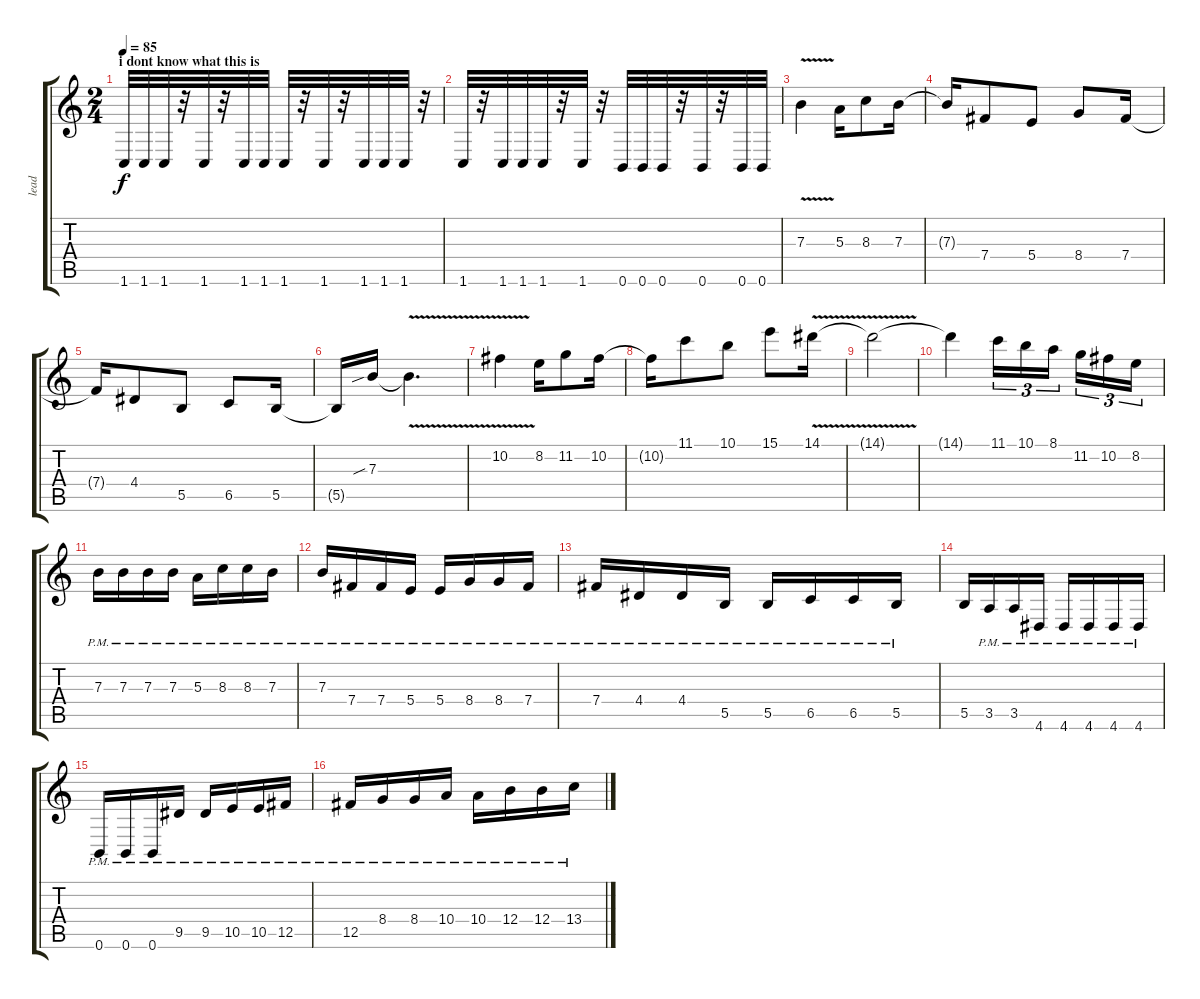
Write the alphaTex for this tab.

\track ("lead" "lead") {instrument overdrivenguitar}
\staff {score tabs}
\tuning (Db4 Ab3 E3 B2 Gb2 B1) {hide}
\ts (2 4)
\section ("" "i dont know what this is")
\tempo 85
\clef g2
\ks c
1.6.32{dy f} 1.6.32 1.6.32 r.32 1.6.32 r.32 1.6.32 1.6.32 1.6.32 r.32 1.6.32 r.32 1.6.32 1.6.32 1.6.32 r.32 |
1.6.32 r.32 1.6.32 1.6.32 1.6.32 r.32 1.6.32 r.32 0.6.32 0.6.32 0.6.32 r.32 0.6.32 r.32 0.6.32 0.6.32 |
7.3{v}.4 5.3.16 8.3.8 7.3.16 |
7.3{t}.16 7.4.8 5.4.8 8.4.8 7.4.16 |
7.4{t}.16 4.4.8 5.5.8 6.5.8 5.5.16 |
5.5{t}.16 7.3{sib}.16 7.3{v t}.4{d} |
10.2{v}.4 8.2.16 11.2.8 10.2.16 |
10.2{t}.16 11.1.8 10.1.8 15.1.8 14.1{v}.16 |
14.1{t}.2 |
14.1{t}.4 11.1.16{tu (3 2)} 10.1.16{tu (3 2)} 8.1.16{tu (3 2) beam splitsecondary} 11.2.16{tu (3 2)} 10.2.16{tu (3 2)} 8.2.16{tu (3 2)} |
7.3{pm}.16 7.3{pm}.16 7.3{pm}.16 7.3{pm}.16 5.3{pm}.16 8.3{pm}.16 8.3{pm}.16 7.3{pm}.16 |
7.3{pm}.16 7.4{pm}.16 7.4{pm}.16 5.4{pm}.16 5.4{pm}.16 8.4{pm}.16 8.4{pm}.16 7.4{pm}.16 |
7.4{pm}.16 4.4{pm}.16 4.4{pm}.16 5.5{pm}.16 5.5{pm}.16 6.5{pm}.16 6.5{pm}.16 5.5{pm}.16 |
5.5.16 3.5{pm}.16 3.5{pm}.16 4.6{pm}.16 4.6{pm}.16 4.6{pm}.16 4.6{pm}.16 4.6{pm}.16 |
0.6{pm}.16 0.6{pm}.16 0.6{pm}.16 9.5{pm}.16 9.5{pm}.16 10.5{pm}.16 10.5{pm}.16 12.5{pm}.16 |
12.5{pm}.16 8.4{pm}.16 8.4{pm}.16 10.4{pm}.16 10.4{pm}.16 12.4{pm}.16 12.4{pm}.16 13.4{pm}.16
